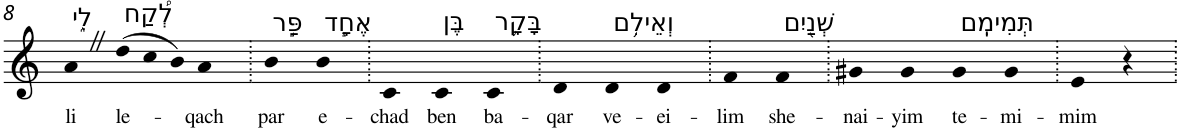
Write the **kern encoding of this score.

**kern	**text
*part1	*part1
*staff1	*staff1
*I"Piano	*
*I'Pno	*
!!LO:PB:g=z
*clefG2	*
*k[]	*
=8	=8
!LO:TX:a:t=לִ֑י	!
!	!LO:LY:b
4aZ	li
!LO:TX:a:t=לְ֠קַח	!
!	!LO:LY:b
(12dd	le-
12cc	.
12b)	.
!	!LO:LY:b
4a	-qach
=9.	=9.
!LO:TX:a:t=פַּ֣ר	!
!	!LO:LY:b
4b	par
!LO:TX:a:t=אֶחָ֧ד	!
!	!LO:LY:b
4b	e-
=10.	=10.
!	!LO:LY:b
4c	-chad
!LO:TX:a:t=בֶּן	!
!	!LO:LY:b
4c	ben
!LO:TX:a:t=בָּקָ֛ר	!
!	!LO:LY:b
4c	ba-
=11.	=11.
!	!LO:LY:b
4d	-qar
!LO:TX:a:t=וְאֵילִ֥ם	!
!	!LO:LY:b
4d	ve-
!	!LO:LY:b
4d	-ei-
=12.	=12.
!	!LO:LY:b
4f	-lim
!LO:TX:a:t=שְׁנַ֖יִם	!
!	!LO:LY:b
4f	she-
=13.	=13.
!	!LO:LY:b
4g#X	-nai-
!	!LO:LY:b
4g#	-yim
!LO:TX:a:t=תְּמִימִֽם	!
!	!LO:LY:b
4g#	te-
!	!LO:LY:b
4g#	-mi-
=14.	=14.
!	!LO:LY:b
4e	-mim
4r	.
=.	=.
*-	*-
